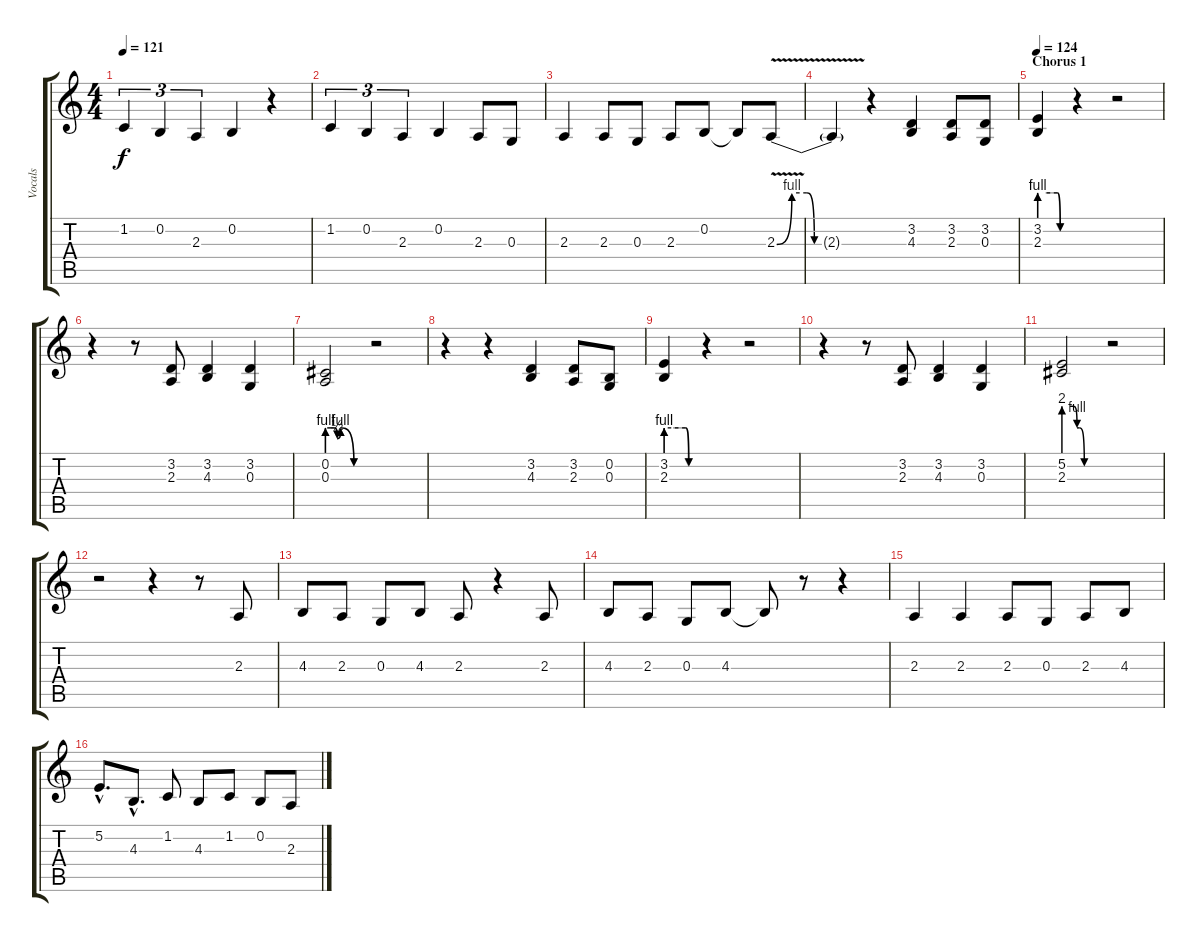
\track ("Vocals" "Vocals") {instrument lead2sawtooth}
\staff {score tabs}
\tuning (E4 B3 G3 D3 A2 E2) {hide}
\ts (4 4)
\tempo 121
\clef g2
\ks c
1.2.4{tu (3 2) dy f} 0.2.4{tu (3 2)} 2.3.4{tu (3 2)} 0.2.4 r.4 |
1.2.4{tu (3 2)} 0.2.4{tu (3 2)} 2.3.4{tu (3 2)} 0.2.4 2.3.8 0.3.8 |
2.3.4 2.3.8 0.3.8 2.3.8 0.2.8 0.2{t}.8 2.3{be (custom 0 0 10 4 20 4 25 0 60 0) v}.8 |
2.3{t}.4 r.4 (3.2 4.3).4 (3.2 2.3).8 (3.2 0.3).8 |
\section ("" "Chorus 1")
\tempo 124
(3.2{be (custom 0 4 37 4 43 0 60 0)} 2.3{be (custom 0 4 20 4 30 4 38 4 42 0 60 0)}).4 r.4 r.2 |
r.4 r.8 (3.2 2.3).8 (3.2 4.3).4 (3.2 0.3).4 |
(0.2{be (custom 0 4 10 4 15 2 20 4 40 0 60 0)} 0.3{be (custom 0 4 11 4 15 2 20 4 40 0 60 0)}).2 r.2 |
r.4 r.4 (3.2 4.3).4 (3.2 2.3).8 (0.2 0.3).8 |
(3.2{be (custom 0 4 37 4 43 0 60 0)} 2.3{be (custom 0 4 20 4 30 4 38 4 42 0 60 0)}).4 r.4 r.2 |
r.4 r.8 (3.2 2.3).8 (3.2 4.3).4 (3.2 0.3).4 |
(5.2 2.3{be (custom 0 8 15 8 20 4 24 4 31 0 35 0 45 0 60 0)}).2 r.2 |
r.2 r.4 r.8 2.3.8 |
4.3.8 2.3.8 0.3.8 4.3.8 2.3.8 r.4 2.3.8 |
4.3.8 2.3.8 0.3.8 4.3.8 4.3{t}.8 r.8 r.4 |
2.3.4 2.3.4 2.3.8 0.3.8 2.3.8 4.3.8 |
5.2{hac}.8{d} 4.3{hac}.8{d} 1.2.8 4.3.8 1.2.8 0.2.8 2.3.8
